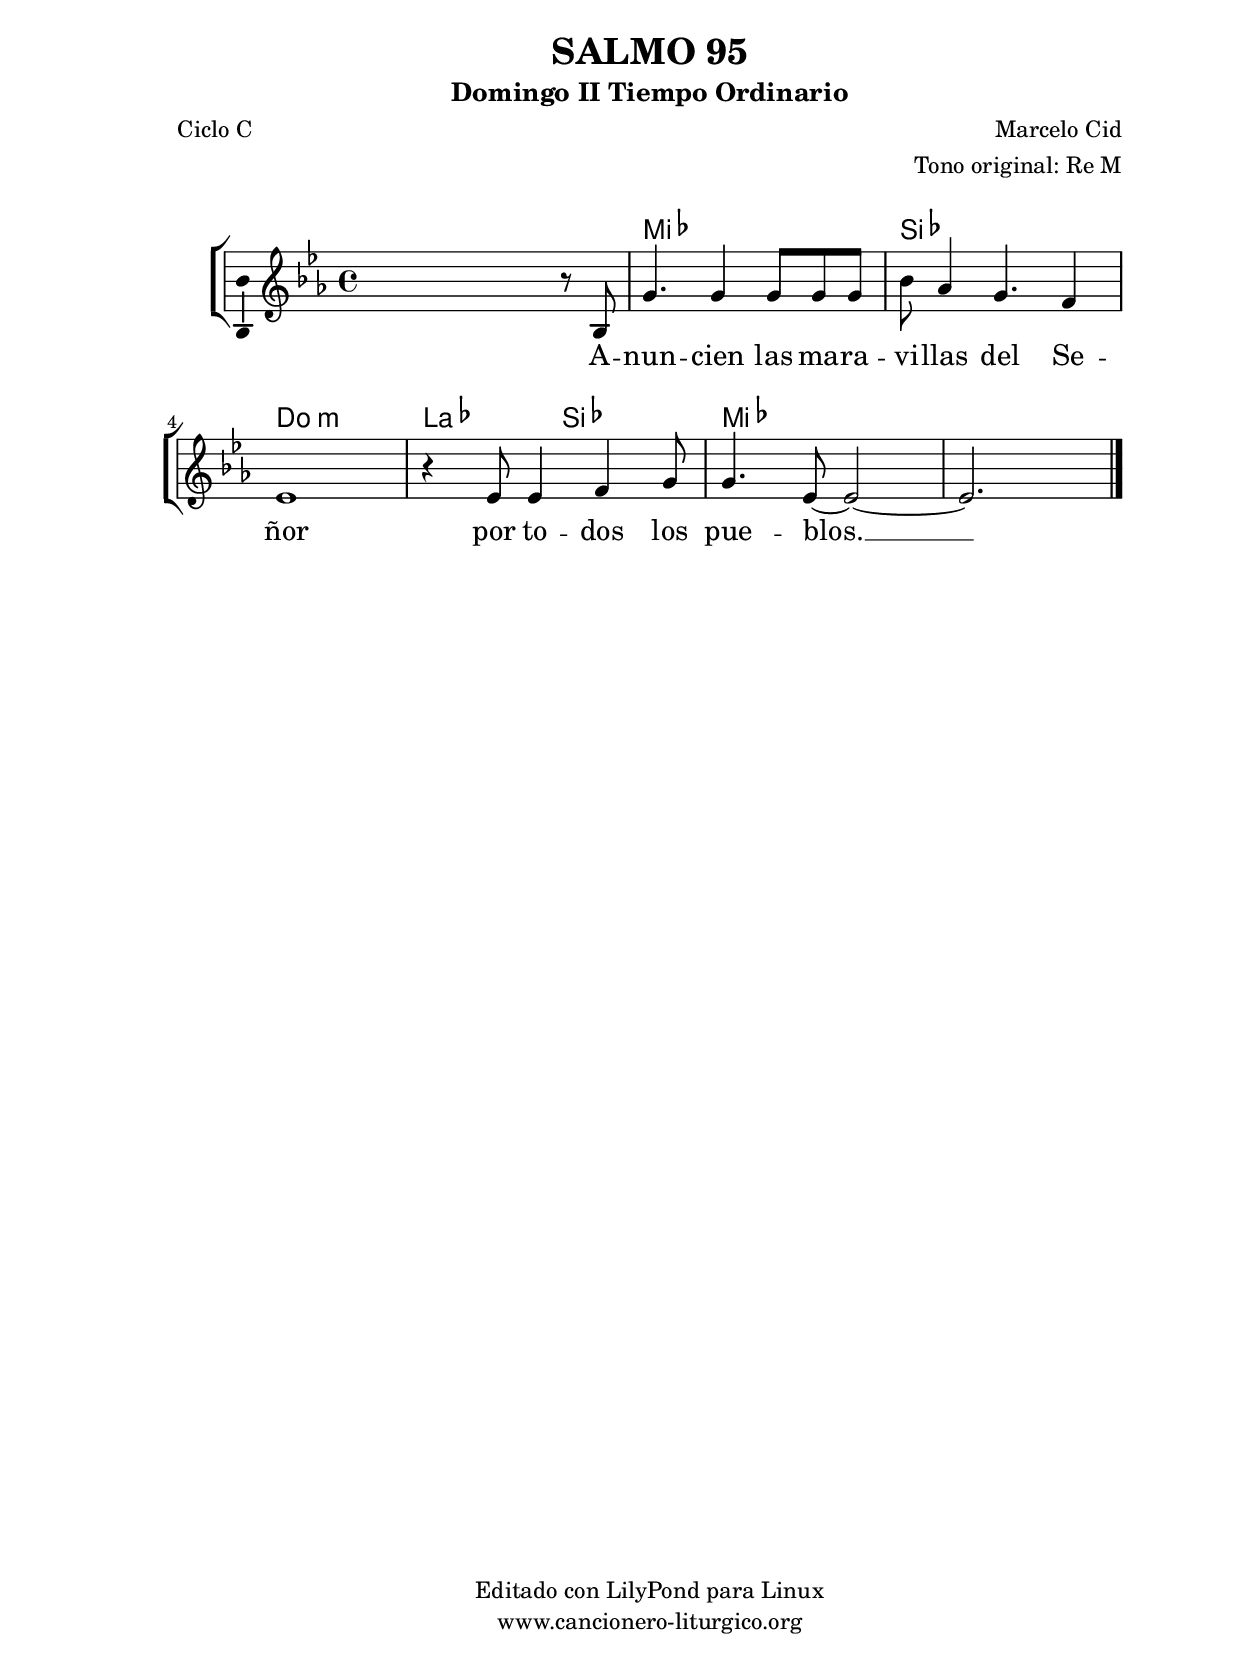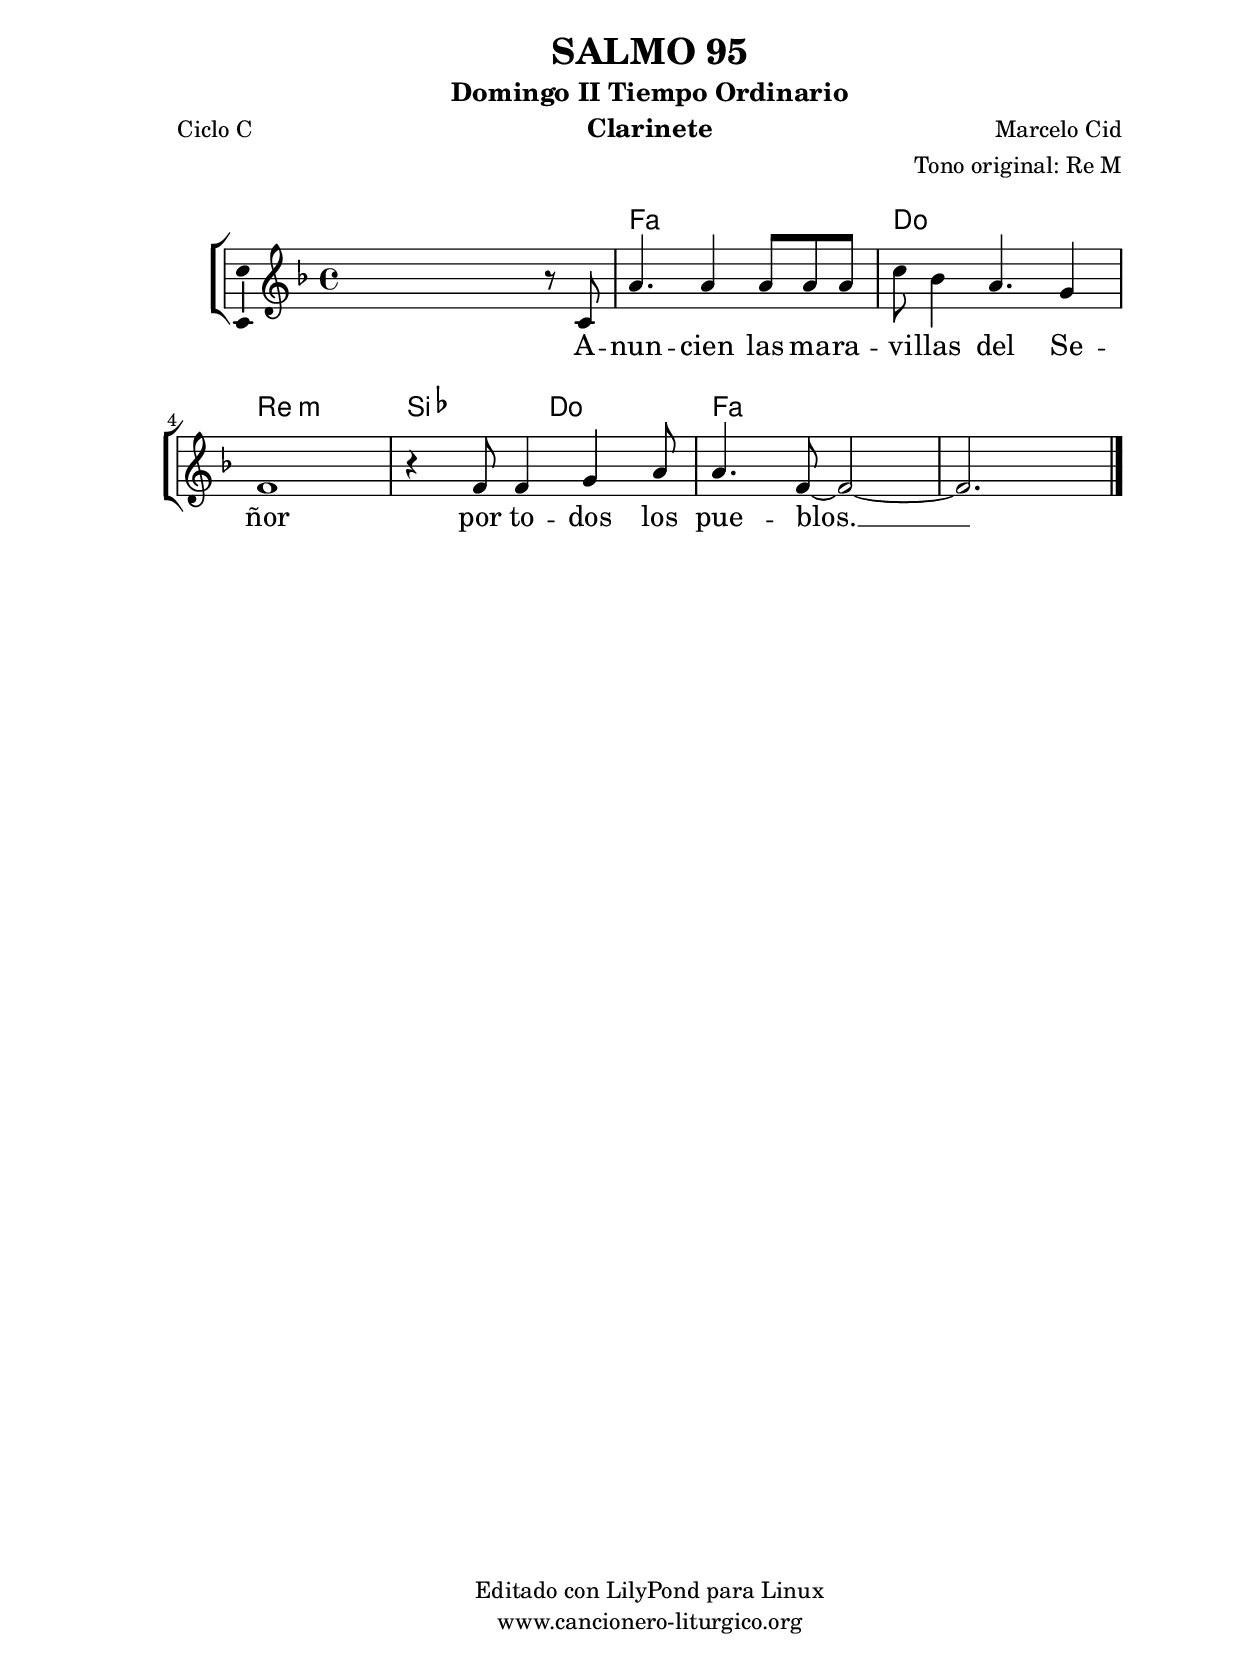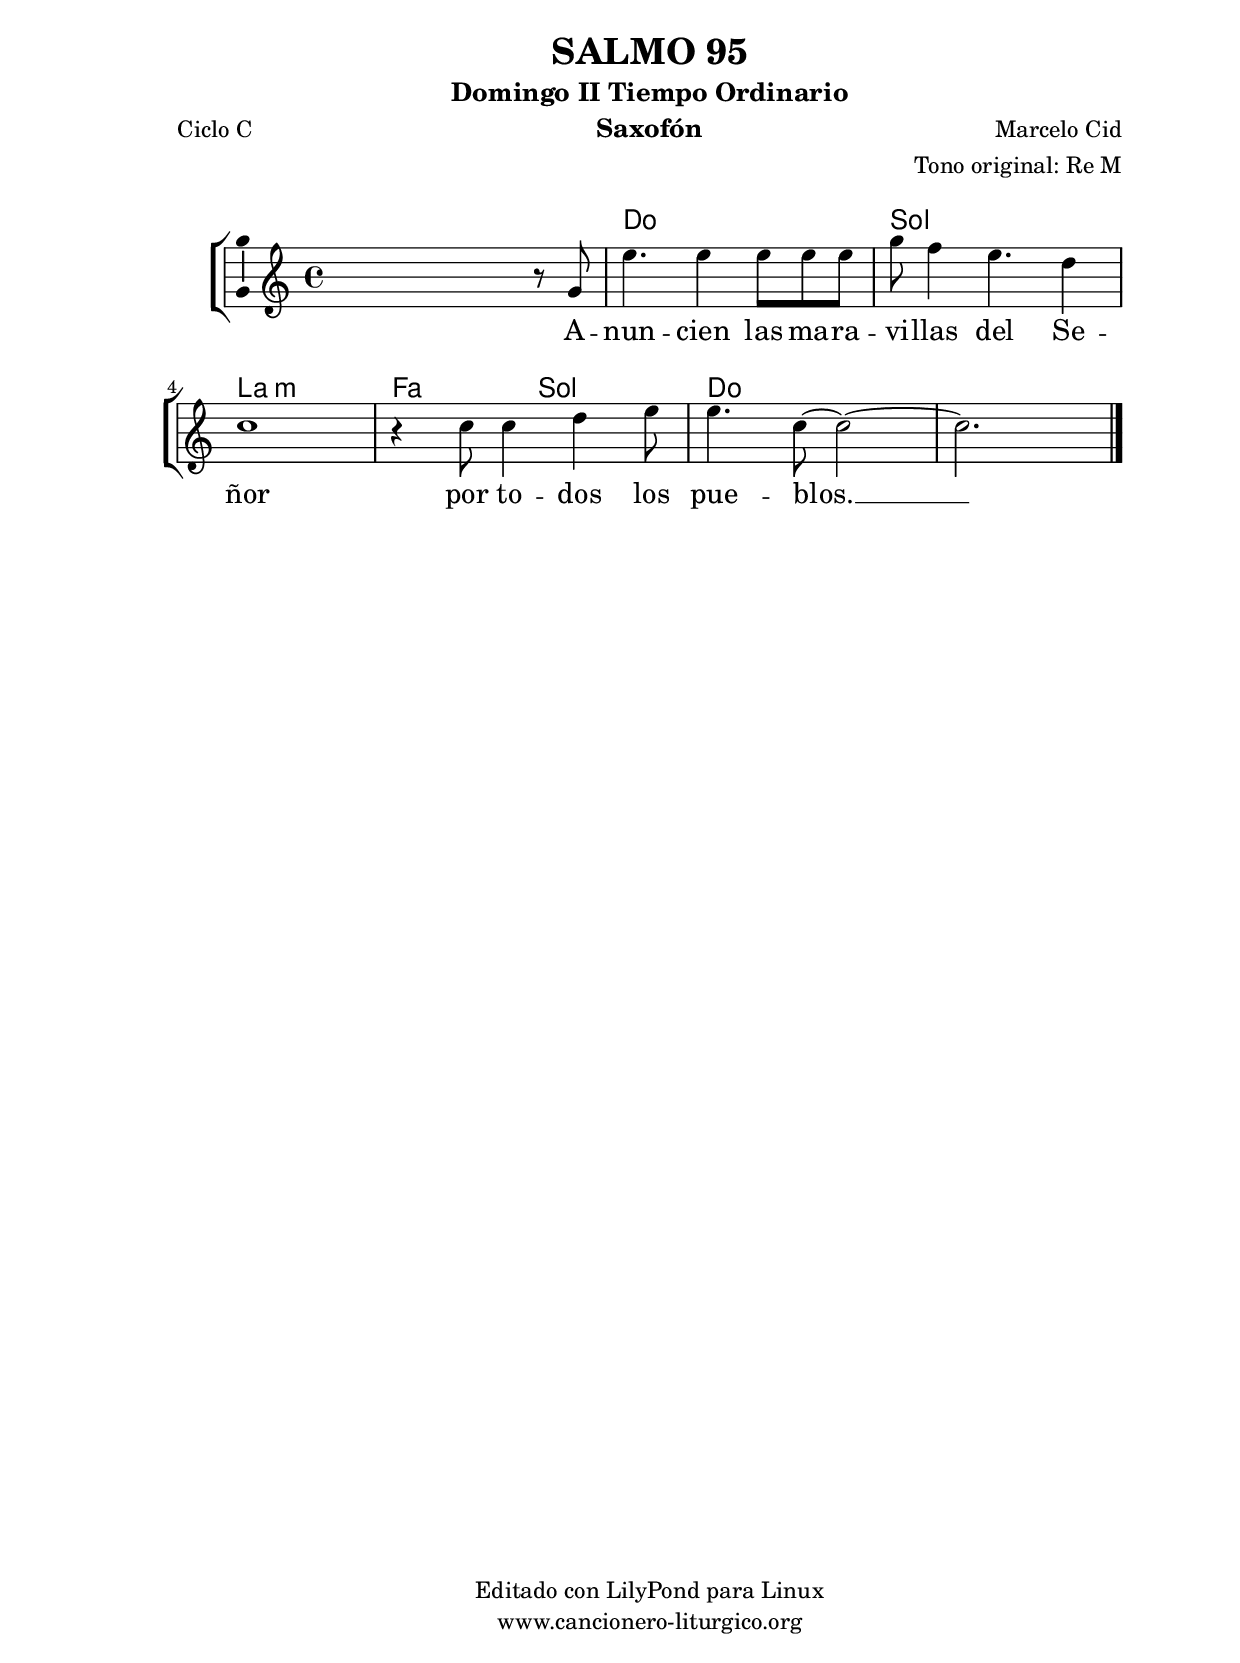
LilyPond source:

%
%para convertir .midi en .wav:
%timidity filename.midi -Ow -o finename.wav
%
%
%Para convertir de .wav a .mp3:
%lame -h -m j filename.wav
%
%
%para escuchar el midi:
%timidity nombrefichero.midi
%


%versión de lilypond para la que se ha escrito esta partitura:
\version "2.16.0"

	%Tamaño papel
	#(set-default-paper-size "a4")
	%Tamaño partitura
	#(set-global-staff-size 20)
	%No responde al pulsar sobre una nota
	#(ly:set-option 'point-and-click #f)

%parámetros del encabezamiento:
\header {
	title = "SALMO 95"
	subtitle = "Domingo II Tiempo Ordinario"
	composer = "Marcelo Cid"
	poet = "Ciclo C"
	meter = ""
	arranger = "Tono original: Re M"
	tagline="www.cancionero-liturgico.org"
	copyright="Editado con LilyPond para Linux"
	}

%parámetros asociados al papel:
\paper  {
	oddHeaderMarkup = \markup {\fill-line { \on-the-fly #not-first-page \fromproperty #'header:title \on-the-fly #not-first-page \fromproperty #'header:composer }}
	evenHeaderMarkup = \markup {\fill-line { \fromproperty #'header:composer \fromproperty #'header:title }}
	#(set-paper-size "a4")
	print-page-number = ##f
	first-page-number = 1
	print-first-page-number = ##f
%	head-separation = 3.0 \cm
	top-margin = 2.0 \cm
	bottom-margin = 0.5\cm
%%%	bottom-margin = -1.0\cm
	left-margin = 3.0 \cm
	line-width = 16.0 \cm 
	indent = 8\mm
	interscoreline = 2.\mm
	between-system-space = 15\mm
%	para que las partituras no llenen la hoja:
	ragged-bottom = ##t
%	idem para la última hoja:
	ragged-last-bottom = ##f
%	para que las partituras llenen el ancho del papel:
	ragged-last = ##f
	after-title-space = 2.5 \cm
%page-count=1
%system-count=8

	%Flexible Vertical Spacing
%	markup-markup-spacing =
%	#'((basic-distance . 15) (minimum-distance . 15) (padding . 3))
	markup-system-spacing =
	#'((basic-distance . 15) (minimum-distance . 15) (padding . 3))
	system-system-spacing =
	#'((basic-distance . 15) (minimum-distance . 15) (padding . 3))
	score-system-spacing =
	#'((basic-distance . 15) (minimum-distance . 15) (padding . 5))
%	top-system-spacing = % header
%	#'((basic-distance . 8) (minimum-distance . 0) (padding . 3))
%	top-markup-spacing =
%	#'((basic-distance . 20) (minimum-distance . 20) (padding . 3))
	last-bottom-spacing = % footer
	#'((basic-distance . 5) (minimum-distance . 5) (padding . 3))
%	score-markup-spacing =
%	#'((basic-distance . 16) (minimum-distance . 13) (padding . 3))

	}


%parámetros que afectan a toda la partitura:
global =  {
	%clave de sol (G):
	\clef G
	%armadura:
	\transpose d ees
	\key d \major
	\tempo 4=100
	\set Score.tempoHideNote = ##t
	}


acordes = {
	\italianChords
	\chordmode {
	\transpose d ees
{
s1
d1 a b:m g2 a d1 d
	}
	}
}


melodia = 
	\transpose d ees
{
	\relative c'{
	\time 4/4

s2 s4 r8 a8
fis'4. fis4 fis8 fis fis
a8 g4 fis4. e4
d1
r4 d8 d4 e fis8
fis4. d8~d2~
d2. s4

	\bar "|."
	}
	}


texto = \lyricmode {
A -- nun -- cien las ma -- ra -- vi -- llas del Se -- ñor
por to -- dos los pue -- blos. __
	}


acordesStaff = \context ChordNames = acordesStaff <<
	\set chordChanges = ##t
	\acordes
	>>


vozStaff = \context Voice = vozStaff
\with {\consists "Ambitus_engraver"}
<<
%	\set Staff.instrumentName = ""
%	\set Staff.shortInstrumentName = ""
%	\set Staff.midiInstrument = #"clarinet"
%	\set Staff.midiInstrument = #"cello"
%	\set Staff.midiInstrument = #"flute"
	\set Staff.midiInstrument = #"electric guitar (jazz)"
%	\set Staff.midiInstrument = #"english horn"
%	\set Staff.midiInstrument = #"violin"
%	\set Staff.midiInstrument = #"glockenspiel"
	\set Staff.midiMinimumVolume = #0.7
	\set Staff.midiMaximumVolume = #0.9
	\global
	\melodia
	>>


textoStaff = \context Lyrics = textoStaff <<
	\lyricsto vozStaff \texto
	>>

\book {
	\score {
		\context ChoirStaff {
			\override StaffGroup.SystemStartBracket #'collapse-height = #1
			\override Score.SystemStartBar #'collapse-height = #1
			<<
			\acordesStaff
			\vozStaff
			\textoStaff
			>>
			}
		\layout {
	    		\context {
				\Lyrics
				\override LyricText #'font-size = #2
				}
	   		 \context {
				\Score
				%fontSize = #3
				\override StaffSymbol #'staff-space = #(magstep +3)
				%\override Beam #'thickness = #0.55
				%\override SpacingSpanner #'spacing-increment = #1.0
				%\override Slur #'height-limit = #1.5
				}
			}
		}
	\score {
		\unfoldRepeats
		\context ChoirStaff {
			<<
			\acordesStaff
			\vozStaff
			>>
			}
		\midi {
	  		\context {
	  			\Score
				tempoWholesPerMinute = #(ly:make-moment 70 4)
				}
			}
		}
	}

%Partitura para clarinete
#(define output-suffix "C")
\book {
	\header{
		instrument = "Clarinete"
		}
	\score {
		\context ChoirStaff {
			\override StaffGroup.SystemStartBracket #'collapse-height = #1
			\override Score.SystemStartBar #'collapse-height = #1
\transpose c d
			<<
			\acordesStaff
			\vozStaff
			\textoStaff
			>>
			}
		\layout {
	    		\context {
				\Lyrics
				\override LyricText #'font-size = #2
				}
	   		 \context {
				\Score
				%fontSize = #3
				\override StaffSymbol #'staff-space = #(magstep +3)
				%\override Beam #'thickness = #0.55
				%\override SpacingSpanner #'spacing-increment = #1.0
				%\override Slur #'height-limit = #1.5
				}
			}
		}
	}

%Partitura para saxofón
#(define output-suffix "S")
\book {
	\header{
		instrument = "Saxofón"
		}
	\score {
		\context ChoirStaff {
			\override StaffGroup.SystemStartBracket #'collapse-height = #1
			\override Score.SystemStartBar #'collapse-height = #1
\transpose c a
			<<
			\acordesStaff
			\vozStaff
			\textoStaff
			>>
			}
		\layout {
	    		\context {
				\Lyrics
				\override LyricText #'font-size = #2
				}
	   		 \context {
				\Score
				%fontSize = #3
				\override StaffSymbol #'staff-space = #(magstep +3)
				%\override Beam #'thickness = #0.55
				%\override SpacingSpanner #'spacing-increment = #1.0
				%\override Slur #'height-limit = #1.5
				}
			}
		}
	}

